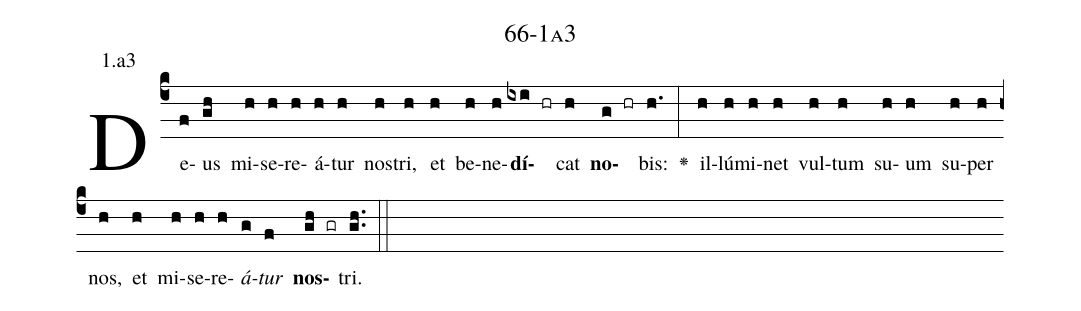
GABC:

name: 66-1a3;
annotation: 1.a3;
%%
(c4)De(f)us(gh) mi(h)se(h)re(h)á(h)tur(h) nos(h)tri,(h) et(h) be(h)ne(h)<b>dí</b>(ixi hr)cat(h) <b>no</b>(g hr)bis:(h.) <v>\greheightstar</v>(:) il(h)lú(h)mi(h)net(h) vul(h)tum(h) su(h)um(h) su(h)per(h) nos,(h) et(h) mi(h)se(h)re(h)<i>á</i>(g)<i>tur</i>(f) <b>nos</b>(gh gr)tri.(gh..) (::)


%E(h) u(h) o(g) u(f) a(gh) e.(gh..) (::)
